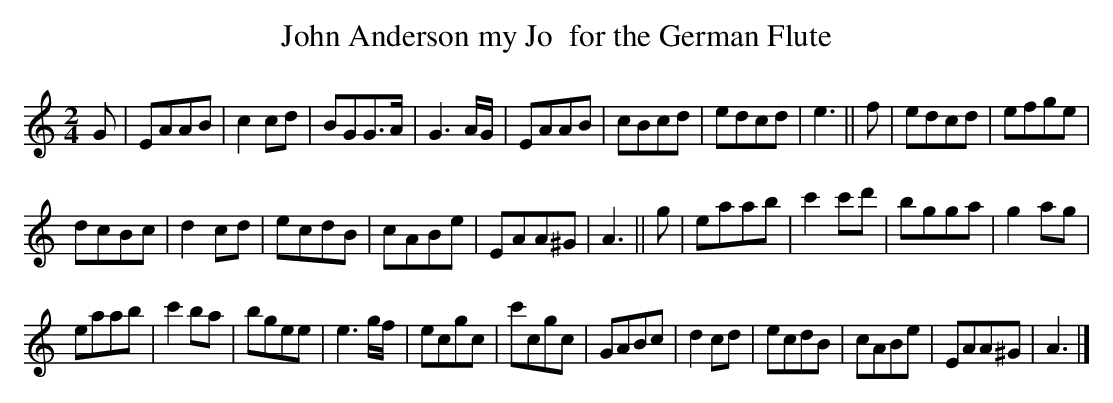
X:1
T:John Anderson my Jo  for the German Flute
M:2/4
L:1/8
K:Am
G|\
EAAB| c2cd| BGG>A| G3A/G/|\
EAAB| cBcd| edcd| e3||\
f|\
edcd| efge|
dcBc| d2cd| ecdB| cABe| EAA^G| A3||\
g|\
eaab| c'2c'd'| bgga| g2ag|
eaab| c'2ba| bgee| e3 g/f/|\
ecgc| c'cgc| GABc| d2cd| ecdB| cABe| EAA^G| A3|]
